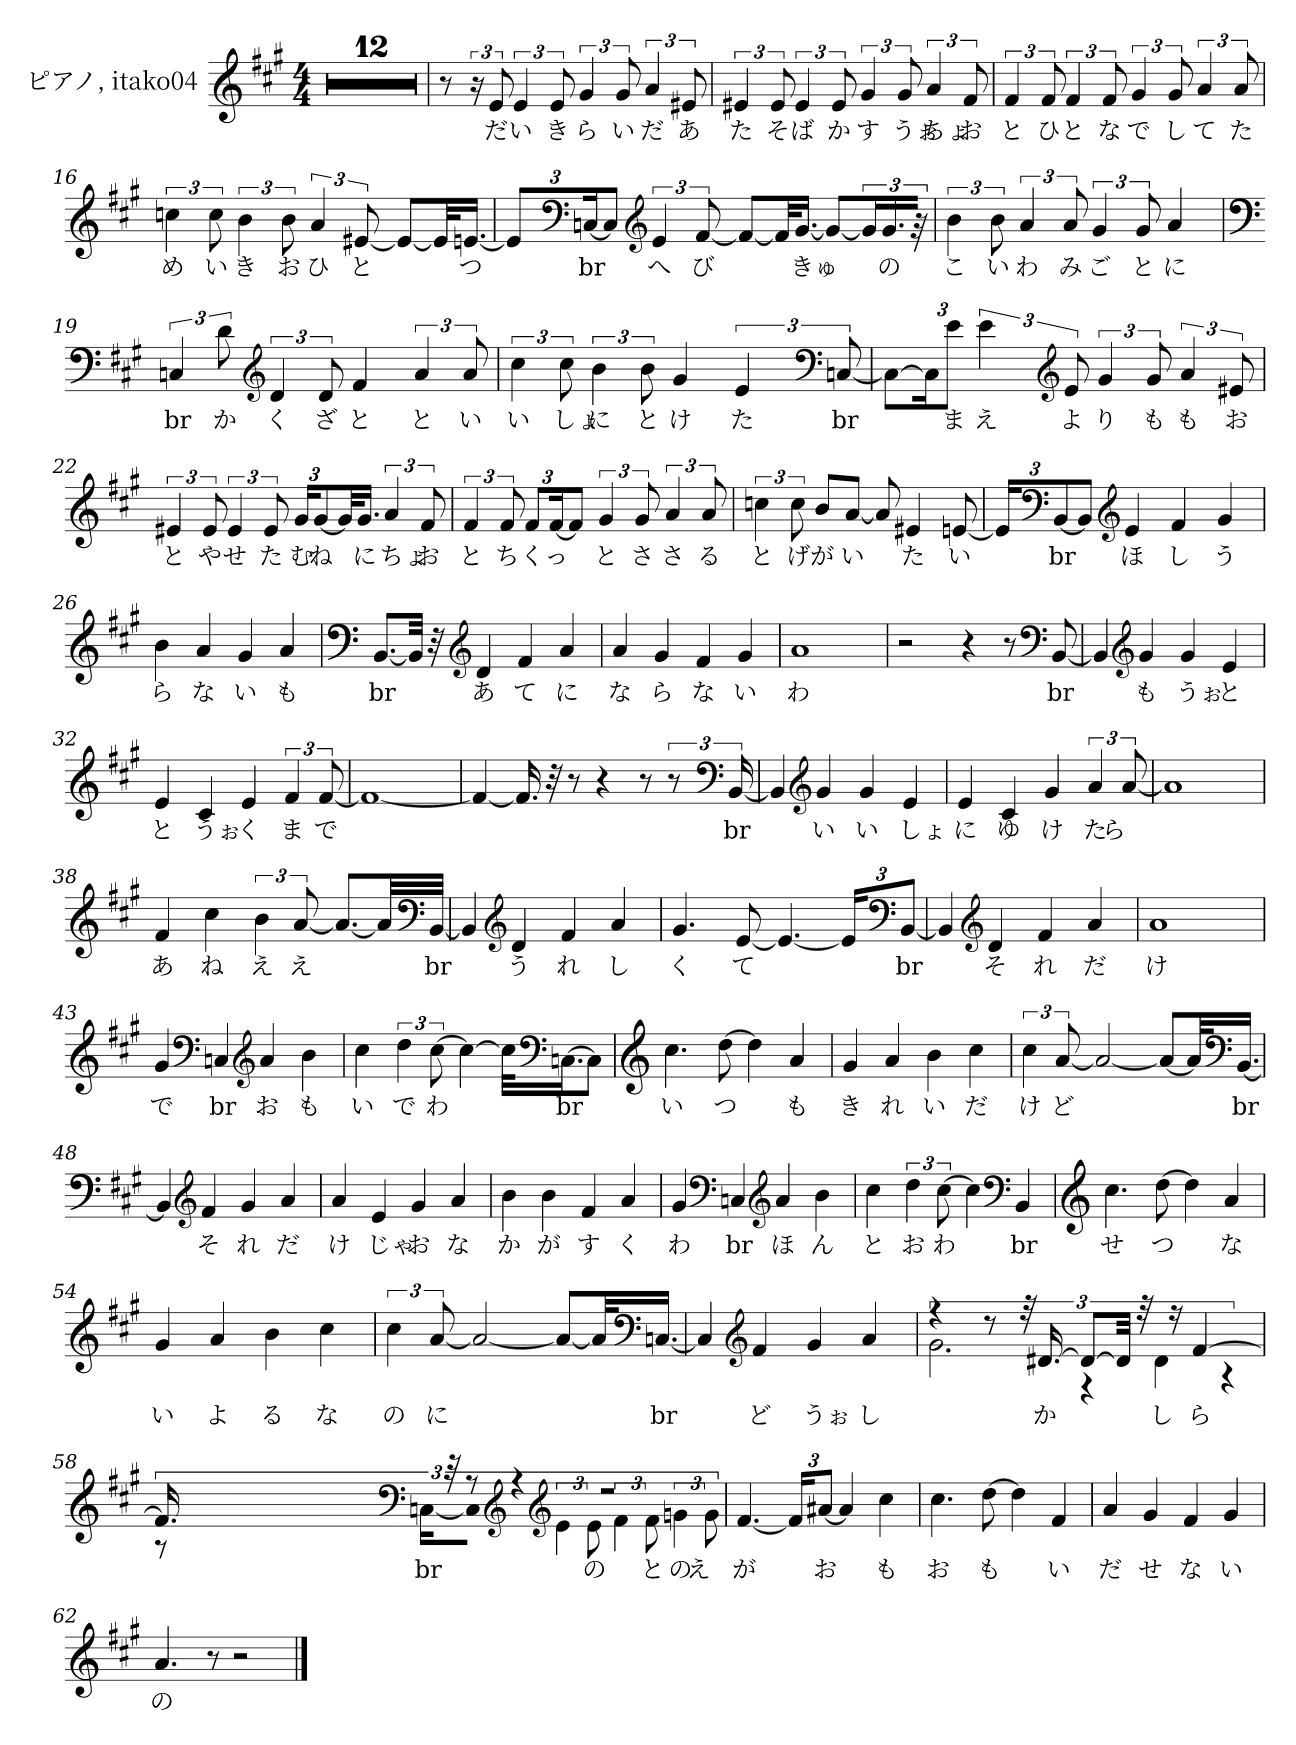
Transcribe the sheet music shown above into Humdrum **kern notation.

**kern	**text
*part1	*part1
*staff1	*staff1
*I"ピアノ, itako04	*
*clefG2	*
*k[f#c#g#]	*
*M4/4	*
*MM170	*
=1	=1
1r	.
=2	=2
1r	.
=3	=3
1r	.
=4	=4
1r	.
=5	=5
1r	.
=6	=6
1r	.
=7	=7
1r	.
=8	=8
1r	.
=9	=9
1r	.
=10	=10
1r	.
=11	=11
1r	.
=12	=12
1r	.
!!LO:LB:g=z
=13	=13
8r	.
24r	.
!	!LO:LY:b
12e/	だ
!	!LO:LY:b
6e/	い
!	!LO:LY:b
12e/	き
!	!LO:LY:b
6g#/	ら
!	!LO:LY:b
12g#/	い
!	!LO:LY:b
6a/	だ
!	!LO:LY:b
12e#X/	あ
=14	=14
!	!LO:LY:b
6e#X/	た
!	!LO:LY:b
12e#/	そ
!	!LO:LY:b
6e#/	ば
!	!LO:LY:b
12e#/	か
!	!LO:LY:b
6g#/	す
!	!LO:LY:b
12g#/	うぉ
!	!LO:LY:b
6a/	ちょ
!	!LO:LY:b
12f#/	お
=15	=15
!	!LO:LY:b
6f#/	と
!	!LO:LY:b
12f#/	ひ
!	!LO:LY:b
6f#/	と
!	!LO:LY:b
12f#/	な
!	!LO:LY:b
6g#/	で
!	!LO:LY:b
12g#/	し
!	!LO:LY:b
6a/	て
!	!LO:LY:b
12a/	た
!!LO:LB:g=z
=16	=16
!	!LO:LY:b
6ccn\	め
!	!LO:LY:b
12cc\	い
!	!LO:LY:b
6b\	き
!	!LO:LY:b
12b\	お
!	!LO:LY:b
6a/	ひ
!	!LO:LY:b
[12e#X/	と
8e#/L_	.
32e#/KL]	.
!	!LO:LY:b
[16.en/JJ	つ
=17	=17
*Xbrackettup	*
12e/L]	.
*clefF4	*
!	!LO:LY:b
[24Cn/K	br
8C/J]	.
*clefG2	*
*brackettup	*
!	!LO:LY:b
6e/	へ
!	!LO:LY:b
[12f#/	び
8f#/L_	.
32f#/KL]	.
!	!LO:LY:b
[16.g#/JJ	きゅ
8g#/L_	.
24g#/L]	.
!	!LO:LY:b
24.g#/JJ	の
48r	.
=18	=18
!	!LO:LY:b
6b\	こ
!	!LO:LY:b
12b\	い
!	!LO:LY:b
6a/	わ
!	!LO:LY:b
12a/	み
!	!LO:LY:b
6g#/	ご
!	!LO:LY:b
12g#/	と
!	!LO:LY:b
4a/	に
!!LO:LB:g=z
=19	=19
*clefF4	*
!	!LO:LY:b
6Cn/	br
!	!LO:LY:b
12d\	か
*clefG2	*
!	!LO:LY:b
6d/	く
!	!LO:LY:b
12d/	ざ
!	!LO:LY:b
4f#/	と
!	!LO:LY:b
6a/	と
!	!LO:LY:b
12a/	い
=20	=20
!	!LO:LY:b
6cc#\	い
!	!LO:LY:b
12cc#\	しょ
!	!LO:LY:b
6b\	に
!	!LO:LY:b
12b\	と
!	!LO:LY:b
4g#/	け
!	!LO:LY:b
6e/	た
*clefF4	*
!	!LO:LY:b
[12Cn/	br
=21	=21
8C\L_	.
*Xbrackettup	*
24C\K]	.
!	!LO:LY:b
12e\J	ま
*brackettup	*
!	!LO:LY:b
6e\	え
*clefG2	*
!	!LO:LY:b
12e/	よ
!	!LO:LY:b
6g#/	り
!	!LO:LY:b
12g#/	も
!	!LO:LY:b
6a/	も
!	!LO:LY:b
12e#X/	お
!!LO:LB:g=z
=22	=22
!	!LO:LY:b
6e#X/	と
!	!LO:LY:b
12e#/	や
!	!LO:LY:b
6e#/	せ
!	!LO:LY:b
12e#/	た
*Xbrackettup	*
!	!LO:LY:b
24g#/KL	む
!	!LO:LY:b
[12g#/	ね
32g#/KL]	.
!	!LO:LY:b
16.g#/JJ	に
*brackettup	*
!	!LO:LY:b
6a/	ちょ
!	!LO:LY:b
12f#/	お
=23	=23
!	!LO:LY:b
6f#/	と
!	!LO:LY:b
12f#/	ち
*Xbrackettup	*
!	!LO:LY:b
12f#/L	く
!	!LO:LY:b
[24f#/K	っ
8f#/J]	.
*brackettup	*
!	!LO:LY:b
6g#/	と
!	!LO:LY:b
12g#/	さ
!	!LO:LY:b
6a/	さ
!	!LO:LY:b
12a/	る
=24	=24
!	!LO:LY:b
6ccn\	と
!	!LO:LY:b
12cc\	げ
!	!LO:LY:b
8b/L	が
!	!LO:LY:b
[8a/J	い
8a/]	.
!	!LO:LY:b
4e#X/	た
!	!LO:LY:b
[8en/	い
!!LO:LB:g=z
=25	=25
*Xbrackettup	*
24e/KL]	.
*clefF4	*
!	!LO:LY:b
[12BB/	br
8BB/J]	.
*clefG2	*
!	!LO:LY:b
4e/	ほ
!	!LO:LY:b
4f#/	し
!	!LO:LY:b
4g#/	う
=26	=26
!	!LO:LY:b
4b\	ら
!	!LO:LY:b
4a/	な
!	!LO:LY:b
4g#/	い
!	!LO:LY:b
4a/	も
=27	=27
*clefF4	*
!	!LO:LY:b
[8.BB/L	br
32BB/Jkk]	.
32r	.
*clefG2	*
!	!LO:LY:b
4d/	あ
!	!LO:LY:b
4f#/	て
!	!LO:LY:b
4a/	に
=28	=28
!	!LO:LY:b
4a/	な
!	!LO:LY:b
4g#/	ら
!	!LO:LY:b
4f#/	な
!	!LO:LY:b
4g#/	い
=29	=29
!	!LO:LY:b
1a	わ
=30	=30
2r	.
4r	.
8r	.
*clefF4	*
!	!LO:LY:b
[8BB/	br
!!LO:LB:g=z
=31	=31
4BB/]	.
*clefG2	*
!	!LO:LY:b
4g#/	も
!	!LO:LY:b
4g#/	うぉ
!	!LO:LY:b
4e/	と
=32	=32
!	!LO:LY:b
4e/	と
!	!LO:LY:b
4c#/	うぉ
!	!LO:LY:b
4e/	く
*brackettup	*
!	!LO:LY:b
6f#/	ま
!	!LO:LY:b
[12f#/	で
=33	=33
1f#_	.
=34	=34
4f#/_	.
16.f#/]	.
32r	.
8r	.
4r	.
8r	.
12r	.
*clefF4	*
!	!LO:LY:b
[24BB/	br
=35	=35
4BB/]	.
*clefG2	*
!	!LO:LY:b
4g#/	い
!	!LO:LY:b
4g#/	い
!	!LO:LY:b
4e/	しょ
!!LO:LB:g=z
=36	=36
!	!LO:LY:b
4e/	に
!	!LO:LY:b
4c#/	ゆ
!	!LO:LY:b
4g#/	け
!	!LO:LY:b
6a/	た
!	!LO:LY:b
[12a/	ら
=37	=37
1a]	.
=38	=38
!	!LO:LY:b
4f#/	あ
!	!LO:LY:b
4cc#\	ね
!	!LO:LY:b
6b\	え
!	!LO:LY:b
[12a/	え
8.a/L_	.
32a/LL]	.
*clefF4	*
!	!LO:LY:b
[32BB/JJJ	br
=39	=39
4BB/]	.
*clefG2	*
!	!LO:LY:b
4d/	う
!	!LO:LY:b
4f#/	れ
!	!LO:LY:b
4a/	し
=40	=40
!	!LO:LY:b
4.g#/	く
!	!LO:LY:b
[8e/	て
4.e/_	.
*Xbrackettup	*
24e/KL]	.
*clefF4	*
!	!LO:LY:b
[12BB/J	br
!!LO:LB:g=z
=41	=41
4BB/]	.
*clefG2	*
!	!LO:LY:b
4d/	そ
!	!LO:LY:b
4f#/	れ
!	!LO:LY:b
4a/	だ
=42	=42
!	!LO:LY:b
1a	け
=43	=43
!	!LO:LY:b
4g#/	で
*clefF4	*
!	!LO:LY:b
4Cn/	br
*clefG2	*
!	!LO:LY:b
4a/	お
!	!LO:LY:b
4b\	も
=44	=44
!	!LO:LY:b
4cc#\	い
*brackettup	*
!	!LO:LY:b
6dd\	で
!	!LO:LY:b
[12cc#\	わ
4cc#\_	.
32cc#\KLL]	.
*clefF4	*
!	!LO:LY:b
[16.Cn\J	br
8C\J]	.
=45	=45
*clefG2	*
!	!LO:LY:b
4.cc#\	い
!	!LO:LY:b
[8dd\	つ
4dd\]	.
!	!LO:LY:b
4a/	も
=46	=46
!	!LO:LY:b
4g#/	き
!	!LO:LY:b
4a/	れ
!	!LO:LY:b
4b\	い
!	!LO:LY:b
4cc#\	だ
!!LO:LB:g=z
=47	=47
!	!LO:LY:b
6cc#\	け
!	!LO:LY:b
[12a/	ど
2a/_	.
8a/L_	.
32a/KL]	.
*clefF4	*
!	!LO:LY:b
[16.BB/JJ	br
=48	=48
4BB/]	.
*clefG2	*
!	!LO:LY:b
4f#/	そ
!	!LO:LY:b
4g#/	れ
!	!LO:LY:b
4a/	だ
=49	=49
!	!LO:LY:b
4a/	け
!	!LO:LY:b
4e/	じゃ
!	!LO:LY:b
4g#/	お
!	!LO:LY:b
4a/	な
=50	=50
!	!LO:LY:b
4b\	か
!	!LO:LY:b
4b\	が
!	!LO:LY:b
4f#/	す
!	!LO:LY:b
4a/	く
=51	=51
!	!LO:LY:b
4g#/	わ
*clefF4	*
!	!LO:LY:b
4Cn/	br
*clefG2	*
!	!LO:LY:b
4a/	ほ
!	!LO:LY:b
4b\	ん
!!LO:LB:g=z
=52	=52
!	!LO:LY:b
4cc#\	と
!	!LO:LY:b
6dd\	お
!	!LO:LY:b
[12cc#\	わ
4cc#\]	.
*clefF4	*
!	!LO:LY:b
4BB/	br
=53	=53
*clefG2	*
!	!LO:LY:b
4.cc#\	せ
!	!LO:LY:b
[8dd\	つ
4dd\]	.
!	!LO:LY:b
4a/	な
=54	=54
!	!LO:LY:b
4g#/	い
!	!LO:LY:b
4a/	よ
!	!LO:LY:b
4b\	る
!	!LO:LY:b
4cc#\	な
=55	=55
!	!LO:LY:b
6cc#\	の
!	!LO:LY:b
[12a/	に
2a/_	.
8a/L_	.
32a/KL]	.
*clefF4	*
!	!LO:LY:b
[16.Cn/JJ	br
=56	=56
4C/]	.
*clefG2	*
!	!LO:LY:b
4f#/	ど
!	!LO:LY:b
4g#/	うぉ
!	!LO:LY:b
4a/	し
!!LO:PB:g=z
=57	=57
*^	*
4r	3.g#\	.
8r	.	.
32r	.	.
!	!	!LO:LY:b
[16.d#X/	.	か
8d#/L_	6r	.
32d#/Jkk]	.	.
32r	.	.
!	!	!LO:LY:b
.	6d#\	し
16r	.	.
!	!	!LO:LY:b
[4f#/	.	ら
.	6r	.
=58	=58	=58
16.f#/]	12r	.
*clefF4	*	*
!	!	!LO:LY:b
.	[24Cn\KL	br
32r	.	.
8r	8C\J]	.
*clefG2	*	*
4r	6e\	.
!	!	!LO:LY:b
.	12e\	の
2r	6f#\	.
!	!	!LO:LY:b
.	12f#\	と
!	!	!LO:LY:b
.	6gn\	の
!	!	!LO:LY:b
.	12g\	え
=59	=59	=59
!	!	!LO:LY:b
*v	*v	*
[4.f#/	が
*Xbrackettup	*
24f#/KL]	.
!	!LO:LY:b
[12a#X/J	お
4a#/]	.
!	!LO:LY:b
4cc#\	も
=60	=60
!	!LO:LY:b
4.cc#\	お
!	!LO:LY:b
[8dd\	も
4dd\]	.
!	!LO:LY:b
4f#/	い
!!LO:LB:g=z
=61	=61
!	!LO:LY:b
4a/	だ
!	!LO:LY:b
4g#/	せ
!	!LO:LY:b
4f#/	な
!	!LO:LY:b
4g#/	い
=62	=62
!	!LO:LY:b
4.a/	の
8r	.
2r	.
==	==
*-	*-
